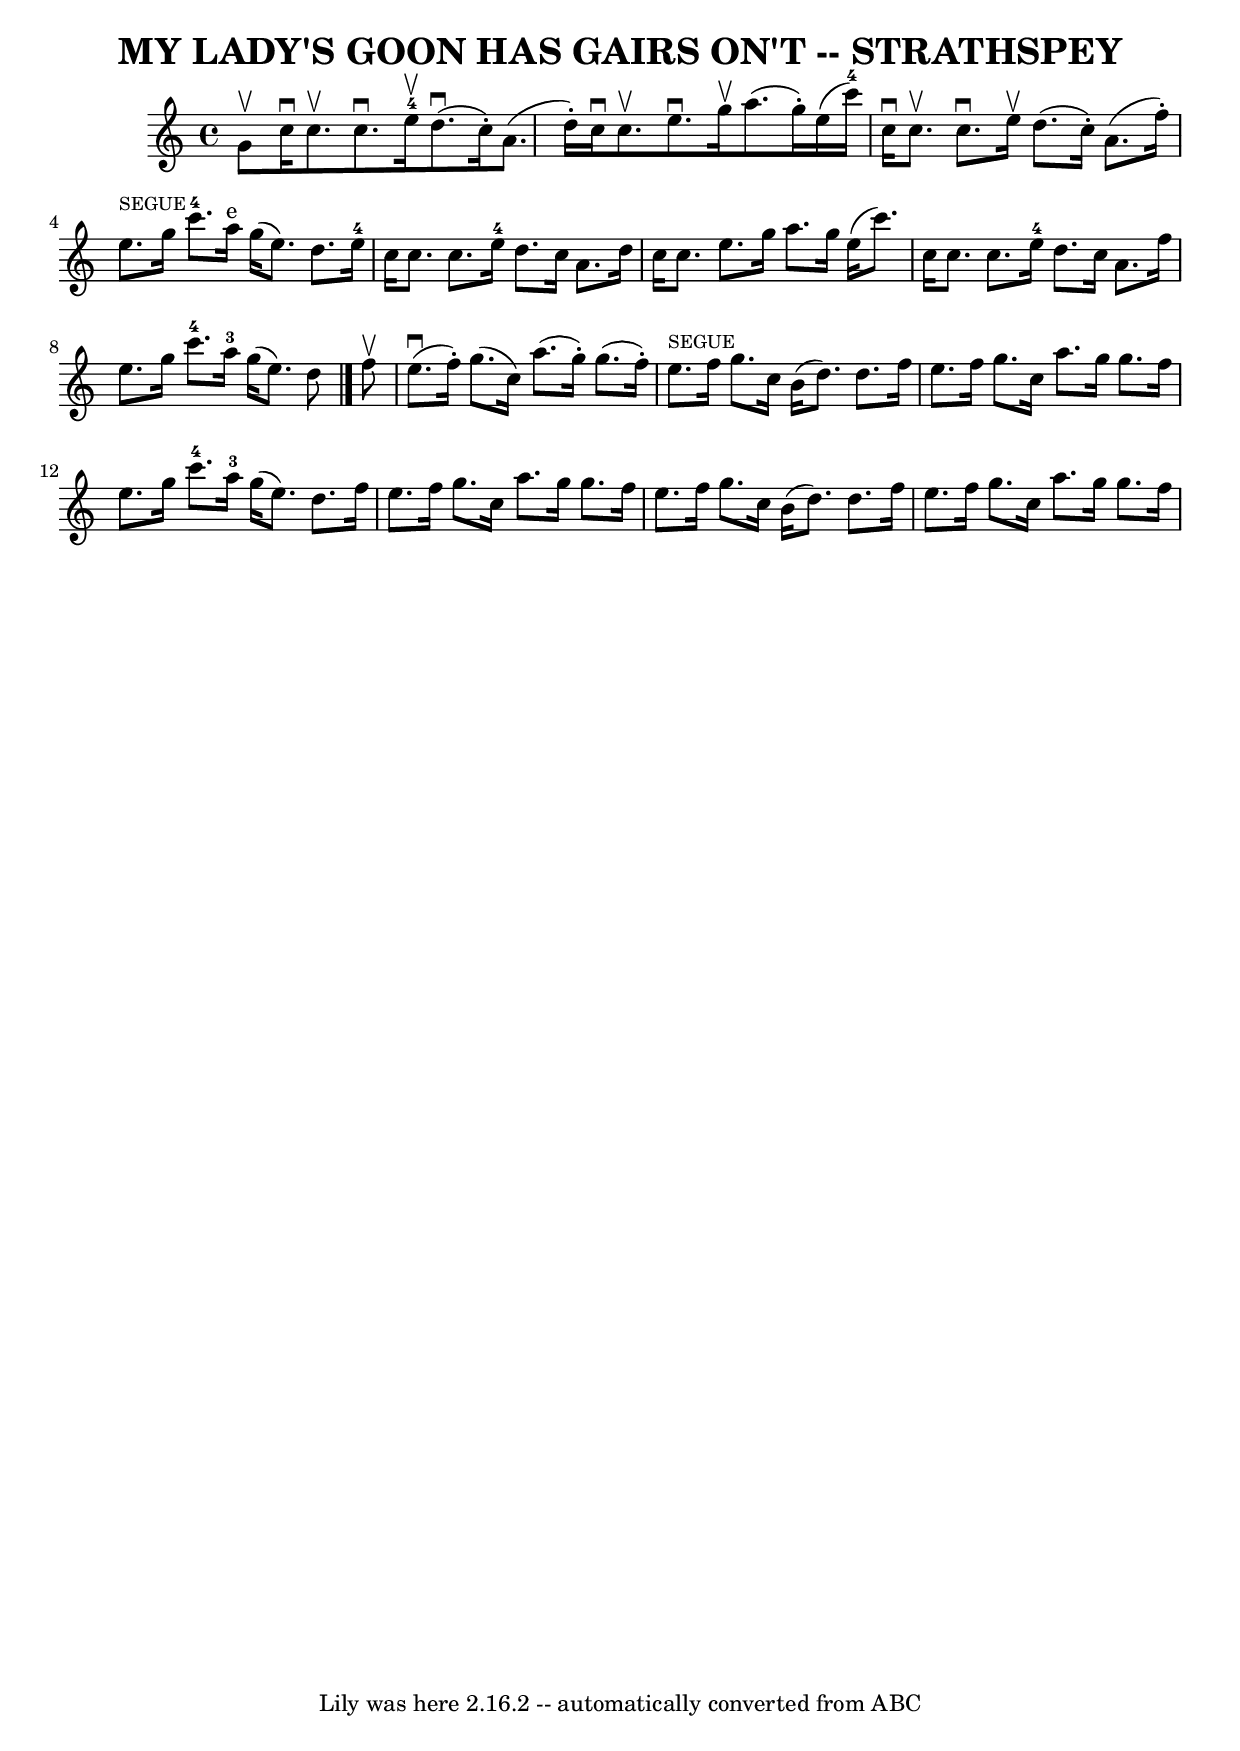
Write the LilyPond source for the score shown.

\version "2.7.40"
\include "Mammoth.ily"
\header {
	%% book = "Ryan's Mammoth Collection of Fiddle Tunes"
	crossRefNumber = "1"
	footnotes = ""
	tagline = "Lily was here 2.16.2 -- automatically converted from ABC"
	title = "MY LADY'S GOON HAS GAIRS ON'T -- STRATHSPEY"
}
voicedefault =  {


 \override Staff.TimeSignature #'style = #'C
 \time 4/4 % %slurgraces 1
 
\key c \major g'8^\upbow   |
 c''16^\downbow c''8.^\upbow   
c''8.^\downbow e''16-4^\upbow d''8. (^\downbow c''16 -.) a'8. 
(d''16 -.)   |
 c''16^\downbow c''8.^\upbow e''8.^\downbow  
 g''16^\upbow a''8. (g''16 -.) e''16 (c'''16-4)   |
    
 c''16^\downbow c''8.^\upbow c''8.^\downbow e''16^\upbow d''8. (
c''16 -.) a'8. (f''16 -.)   |
 e''8.^\segue g''16    
c'''8.-4 a''16^"e" g''16 (e''8.) d''8. e''16-4   |
 
 c''16 c''8. c''8. e''16-4 d''8. c''16 a'8. d''16    
|
 c''16 c''8. e''8. g''16 a''8. g''16 e''16 (
c'''8.)   |
 c''16 c''8. c''8. e''16-4 d''8.    
c''16 a'8. f''16    |
 e''8. g''16 c'''8.-4 a''16-3 
 g''16 (e''8.) d''8    \bar "|." f''8^\upbow   |
       
e''8. (^\downbow f''16 -.) g''8. (c''16) a''8. (g''16 -.)   
g''8. (f''16 -.)   |
 e''8.^\segue f''16 g''8. c''16   
 b'16 (d''8.) d''8. f''16    |
 e''8. f''16 g''8.    
c''16 a''8. g''16 g''8. f''16    |
 e''8. g''16    
c'''8.-4 a''16-3 g''16 (e''8.) d''8. f''16    |
     
e''8. f''16 g''8. c''16 a''8. g''16 g''8. f''16    
|
 e''8. f''16 g''8. c''16 b'16 (d''8.) d''8.    
f''16    |
 e''8. f''16 g''8. c''16 a''8. g''16    
g''8. f''16    
}

\score{
    <<

	\context Staff="default"
	{
	    \voicedefault 
	}

    >>
	\layout {
	}
	\midi {}
}
